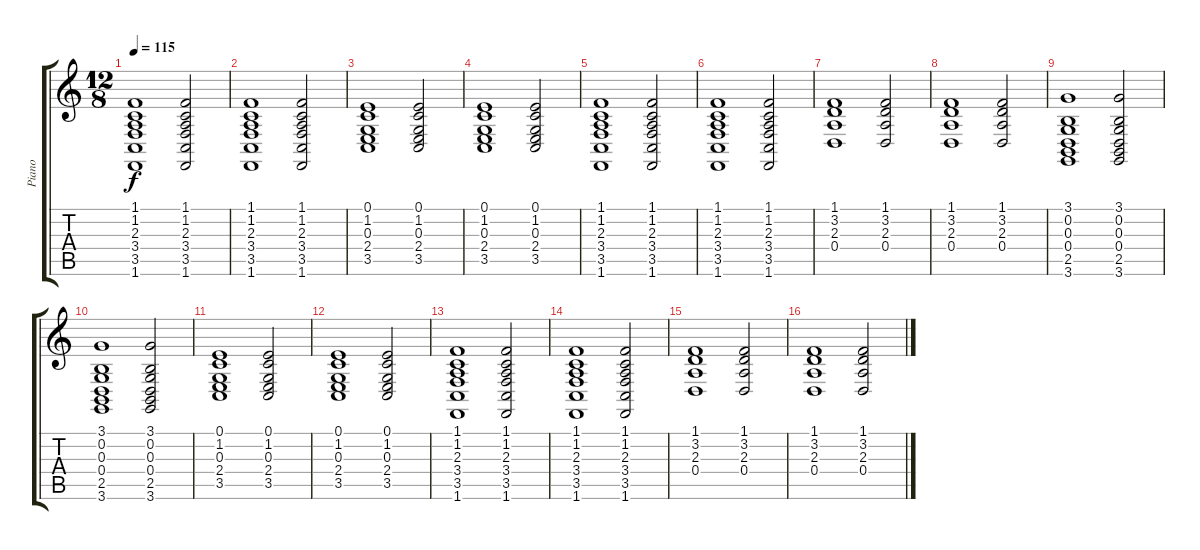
\track ("Piano" "Piano") {instrument acousticgrandpiano}
\staff {score tabs}
\tuning (E4 B3 G3 D3 A2 E2) {hide}
\ts (12 8)
\tempo 115
\clef g2
\ks c
(1.1 1.2 2.3 3.4 3.5 1.6).1{dy f} (1.1 1.2 2.3 3.4 3.5 1.6).2 |
(1.1 1.2 2.3 3.4 3.5 1.6).1 (1.1 1.2 2.3 3.4 3.5 1.6).2 |
(0.1 1.2 0.3 2.4 3.5).1 (0.1 1.2 0.3 2.4 3.5).2 |
(0.1 1.2 0.3 2.4 3.5).1 (0.1 1.2 0.3 2.4 3.5).2 |
(1.1 1.2 2.3 3.4 3.5 1.6).1 (1.1 1.2 2.3 3.4 3.5 1.6).2 |
(1.1 1.2 2.3 3.4 3.5 1.6).1 (1.1 1.2 2.3 3.4 3.5 1.6).2 |
(1.1 3.2 2.3 0.4).1 (1.1 3.2 2.3 0.4).2 |
(1.1 3.2 2.3 0.4).1 (1.1 3.2 2.3 0.4).2 |
(3.1 0.2 0.3 0.4 2.5 3.6).1 (3.1 0.2 0.3 0.4 2.5 3.6).2 |
(3.1 0.2 0.3 0.4 2.5 3.6).1 (3.1 0.2 0.3 0.4 2.5 3.6).2 |
(0.1 1.2 0.3 2.4 3.5).1 (0.1 1.2 0.3 2.4 3.5).2 |
(0.1 1.2 0.3 2.4 3.5).1 (0.1 1.2 0.3 2.4 3.5).2 |
(1.1 1.2 2.3 3.4 3.5 1.6).1 (1.1 1.2 2.3 3.4 3.5 1.6).2 |
(1.1 1.2 2.3 3.4 3.5 1.6).1 (1.1 1.2 2.3 3.4 3.5 1.6).2 |
(1.1 3.2 2.3 0.4).1 (1.1 3.2 2.3 0.4).2 |
(1.1 3.2 2.3 0.4).1 (1.1 3.2 2.3 0.4).2
